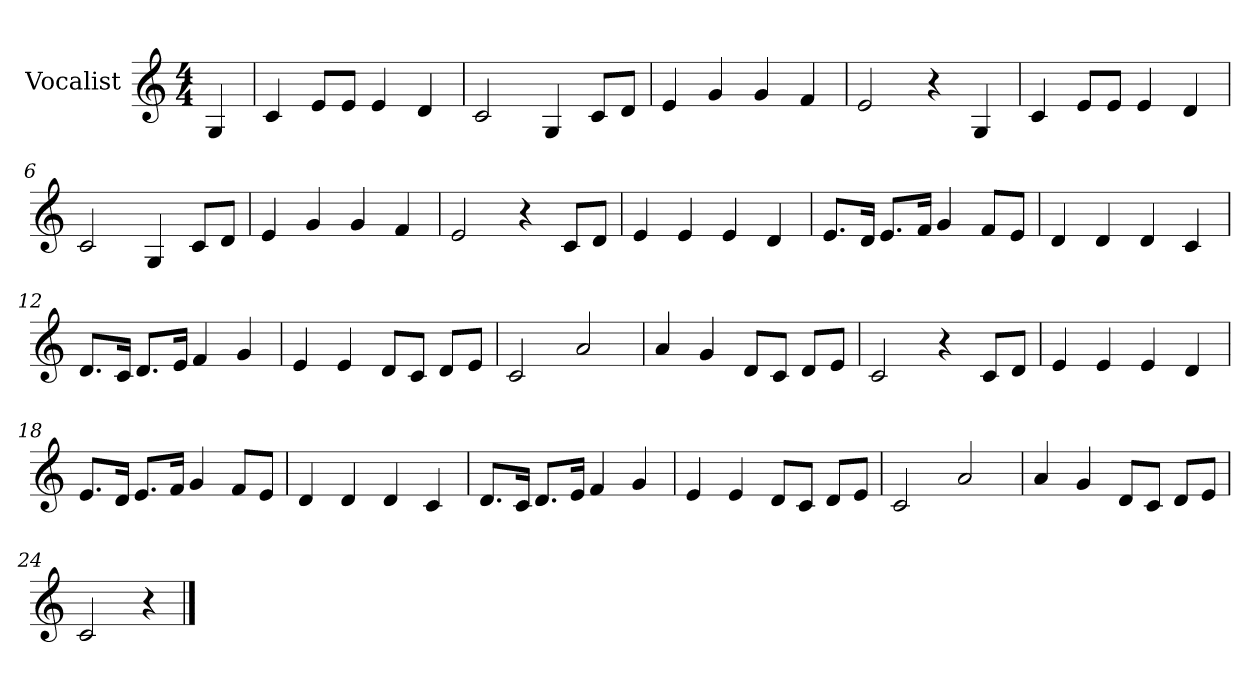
**kern
*part1
*staff1
*I"Vocalist
*k[]
*C:
*M4/4
=
4G
=1
4c
8eL
8eJ
4e
4d
=2
2c
4G
8cL
8dJ
=3
4e
4g
4g
4f
=4
2e
4r
4G
=5
4c
8eL
8eJ
4e
4d
=6
2c
4G
8cL
8dJ
=7
4e
4g
4g
4f
=8
2e
4r
8cL
8dJ
=9
4e
4e
4e
4d
=10
8.eL
16dJk
8.eL
16fJk
4g
8fL
8eJ
=11
4d
4d
4d
4c
=12
8.dL
16cJk
8.dL
16eJk
4f
4g
=13
4e
4e
8dL
8cJ
8dL
8eJ
=14
2c
2a
=15
4a
4g
8dL
8cJ
8dL
8eJ
=16
2c
4r
8cL
8dJ
=17
4e
4e
4e
4d
=18
8.eL
16dJk
8.eL
16fJk
4g
8fL
8eJ
=19
4d
4d
4d
4c
=20
8.dL
16cJk
8.dL
16eJk
4f
4g
=21
4e
4e
8dL
8cJ
8dL
8eJ
=22
2c
2a
=23
4a
4g
8dL
8cJ
8dL
8eJ
=24
2c
4r
==
*-
